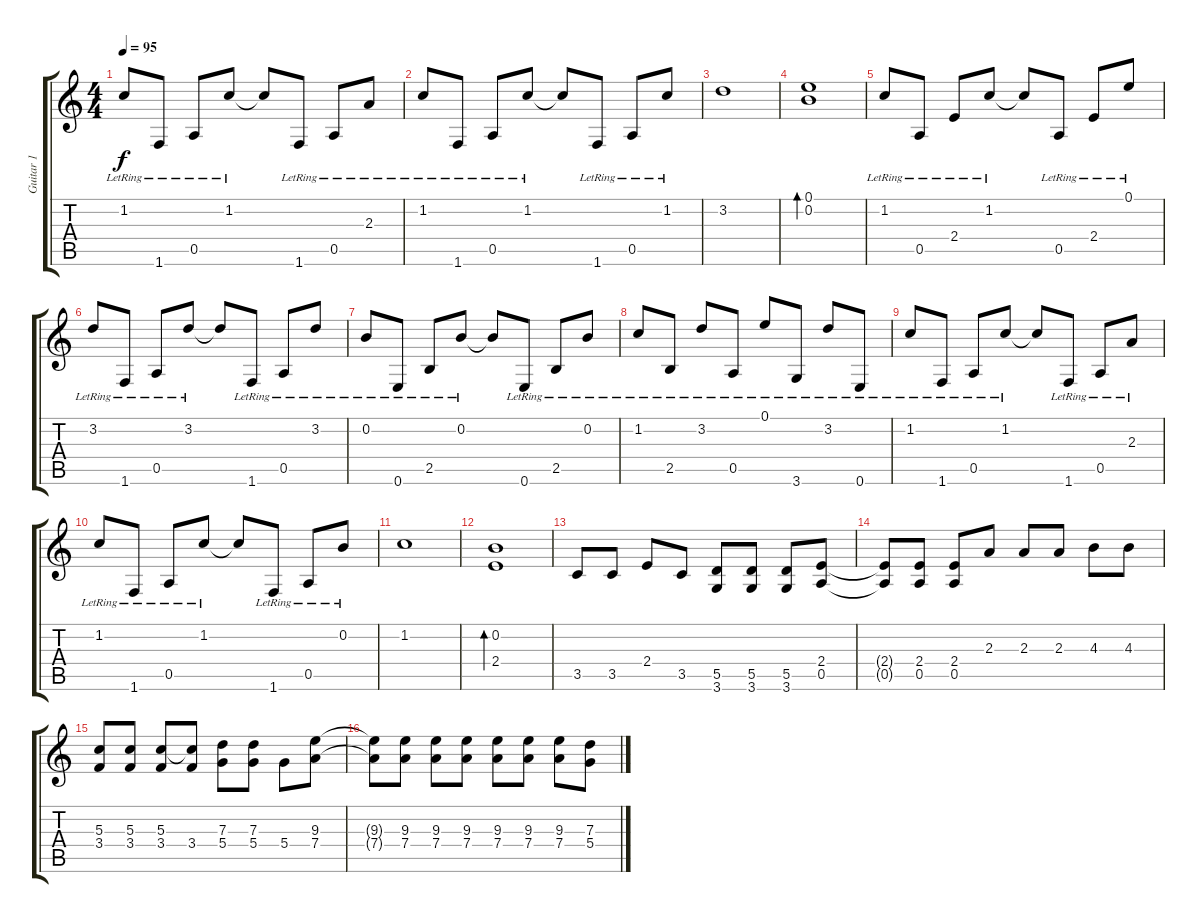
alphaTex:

\track ("Guitar 1" "Guitar 1") {instrument electricguitarclean}
\staff {score tabs}
\tuning (E4 B3 G3 D3 A2 E2) {hide}
\ts (4 4)
\tempo 95
\clef g2
\ks c
1.2{lr}.8{dy f} 1.6{lr}.8 0.5{lr}.8 1.2{lr}.8 1.2{t}.8 1.6{lr}.8 0.5{lr}.8 2.3{lr}.8 |
1.2{lr}.8 1.6{lr}.8 0.5{lr}.8 1.2{lr}.8 1.2{t}.8 1.6{lr}.8 0.5{lr}.8 1.2{lr}.8 |
3.2.1 |
(0.1 0.2).1{bd 120} |
1.2{lr}.8 0.5{lr}.8 2.4{lr}.8 1.2{lr}.8 1.2{t}.8 0.5{lr}.8 2.4{lr}.8 0.1{lr}.8 |
3.2{lr}.8 1.6{lr}.8 0.5{lr}.8 3.2{lr}.8 3.2{t}.8 1.6{lr}.8 0.5{lr}.8 3.2{lr}.8 |
0.2{lr}.8 0.6{lr}.8 2.5{lr}.8 0.2{lr}.8 0.2{t}.8 0.6{lr}.8 2.5{lr}.8 0.2{lr}.8 |
1.2{lr}.8 2.5{lr}.8 3.2{lr}.8 0.5{lr}.8 0.1{lr}.8 3.6{lr}.8 3.2{lr}.8 0.6{lr}.8 |
1.2{lr}.8 1.6{lr}.8 0.5{lr}.8 1.2{lr}.8 1.2{t}.8 1.6{lr}.8 0.5{lr}.8 2.3{lr}.8 |
1.2{lr}.8 1.6{lr}.8 0.5{lr}.8 1.2{lr}.8 1.2{t}.8 1.6{lr}.8 0.5{lr}.8 0.2{lr}.8 |
1.2.1 |
(0.2 2.4).1{bd 120} |
3.5.8 3.5.8 2.4.8 3.5.8 (5.5 3.6).8 (5.5 3.6).8 (5.5 3.6).8 (2.4 0.5).8 |
(2.4{t} 0.5{t}).8 (2.4 0.5).8 (2.4 0.5).8 2.3.8 2.3.8 2.3.8 4.3.8 4.3.8 |
(5.3 3.4).8 (5.3 3.4).8 (5.3 3.4).8 (5.3{t} 3.4).8 (7.3 5.4).8 (7.3 5.4).8 5.4.8 (9.3 7.4).8 |
(9.3{t} 7.4{t}).8 (9.3 7.4).8 (9.3 7.4).8 (9.3 7.4).8 (9.3 7.4).8 (9.3 7.4).8 (9.3 7.4).8 (7.3 5.4).8
